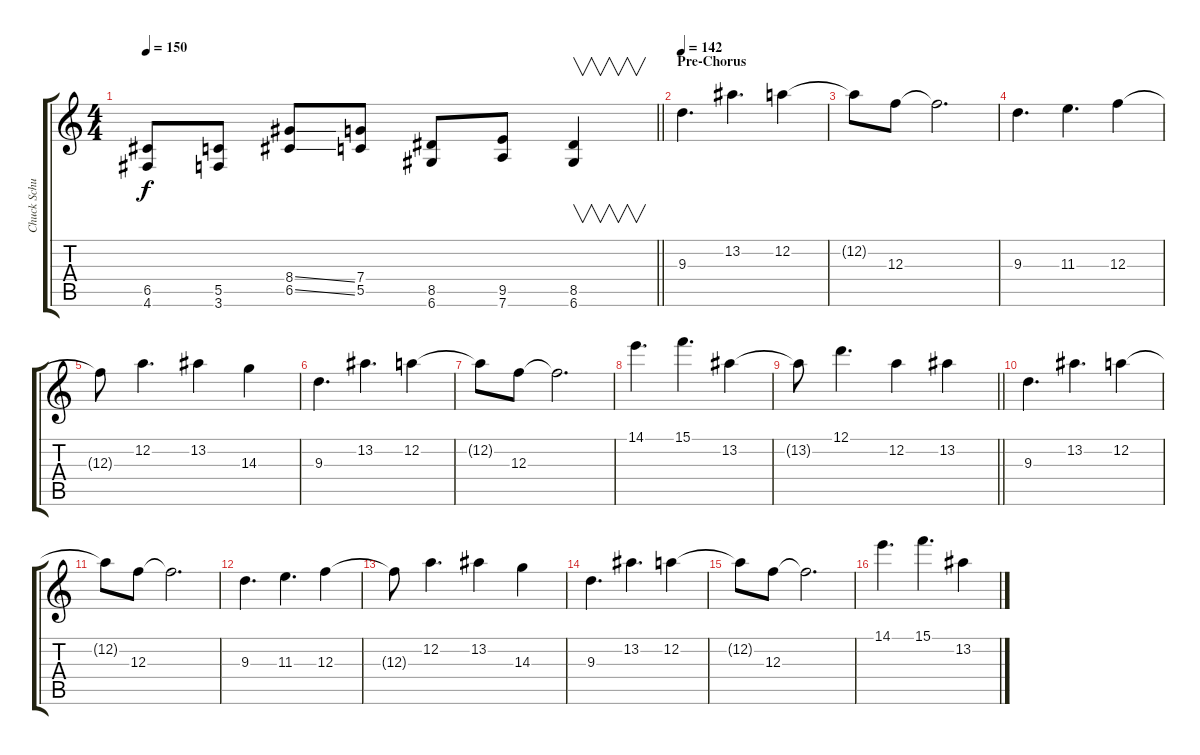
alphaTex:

\track ("Chuck Schuildiner" "Chuck Schu") {instrument distortionguitar}
\staff {score tabs}
\tuning (D4 A3 F3 C3 G2 D2) {hide}
\ts (4 4)
\tempo 150
\clef g2
\barLineRight lightlight
\ks c
(6.5{t} 4.6{t}).8{dy f} (5.5 3.6).8 (8.4{ss} 6.5{ss}).8 (7.4 5.5).8 (8.5 6.6).8 (9.5 7.6).8 (8.5 6.6).4{v} |
\section ("" "Pre-Chorus")
\tempo 142
9.3.4{d} 13.2.4{d} 12.2.4 |
12.2{t}.8 12.3.8 12.3{t}.2{d} |
9.3.4{d} 11.3.4{d} 12.3.4 |
12.3{t}.8 12.2.4{d} 13.2.4 14.3.4 |
9.3.4{d} 13.2.4{d} 12.2.4 |
12.2{t}.8 12.3.8 12.3{t}.2{d} |
14.1.4{d} 15.1.4{d} 13.2.4 |
\barLineRight lightlight
13.2{t}.8 12.1.4{d} 12.2.4 13.2.4 |
9.3.4{d} 13.2.4{d} 12.2.4 |
12.2{t}.8 12.3.8 12.3{t}.2{d} |
9.3.4{d} 11.3.4{d} 12.3.4 |
12.3{t}.8 12.2.4{d} 13.2.4 14.3.4 |
9.3.4{d} 13.2.4{d} 12.2.4 |
12.2{t}.8 12.3.8 12.3{t}.2{d} |
14.1.4{d} 15.1.4{d} 13.2.4
